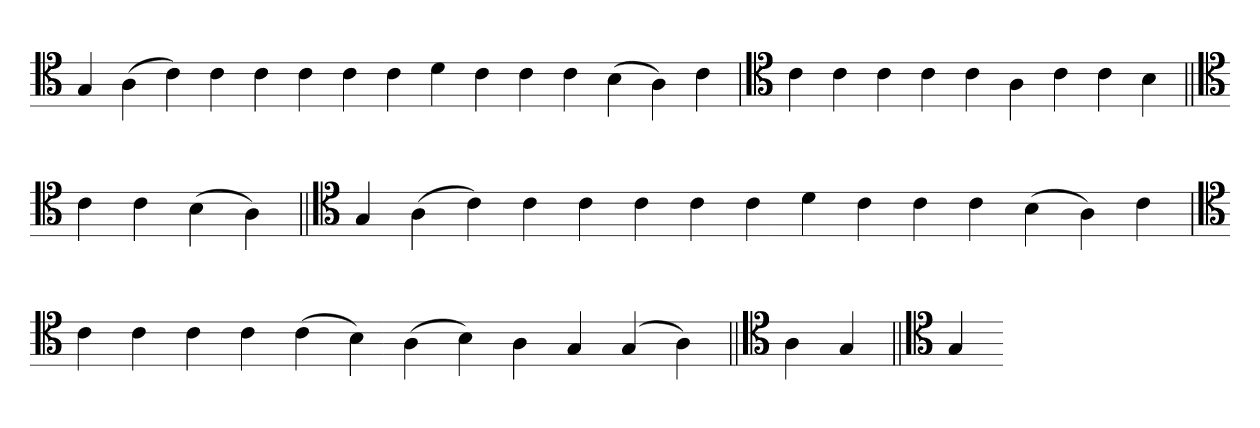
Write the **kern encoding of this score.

**kern
*part1
*staff1
*clefC4
=
4G
(4A
4c)
4c
4c
4c
4c
4c
4d
4c
4c
4c
(4B
4A)
4c
=
*clefC4
4c
4c
4c
4c
4c
4A
4c
4c
4B
=||
*clefC4
4c
4c
(4B
4A)
=||
*clefC4
4G
(4A
4c)
4c
4c
4c
4c
4c
4d
4c
4c
4c
(4B
4A)
4c
=
*clefC4
4c
4c
4c
4c
(4c
4B)
(4A
4B)
4A
4G
(4G
4A)
=||
*clefC4
4A
4G
=||
*clefC4
4G
=-
*-
